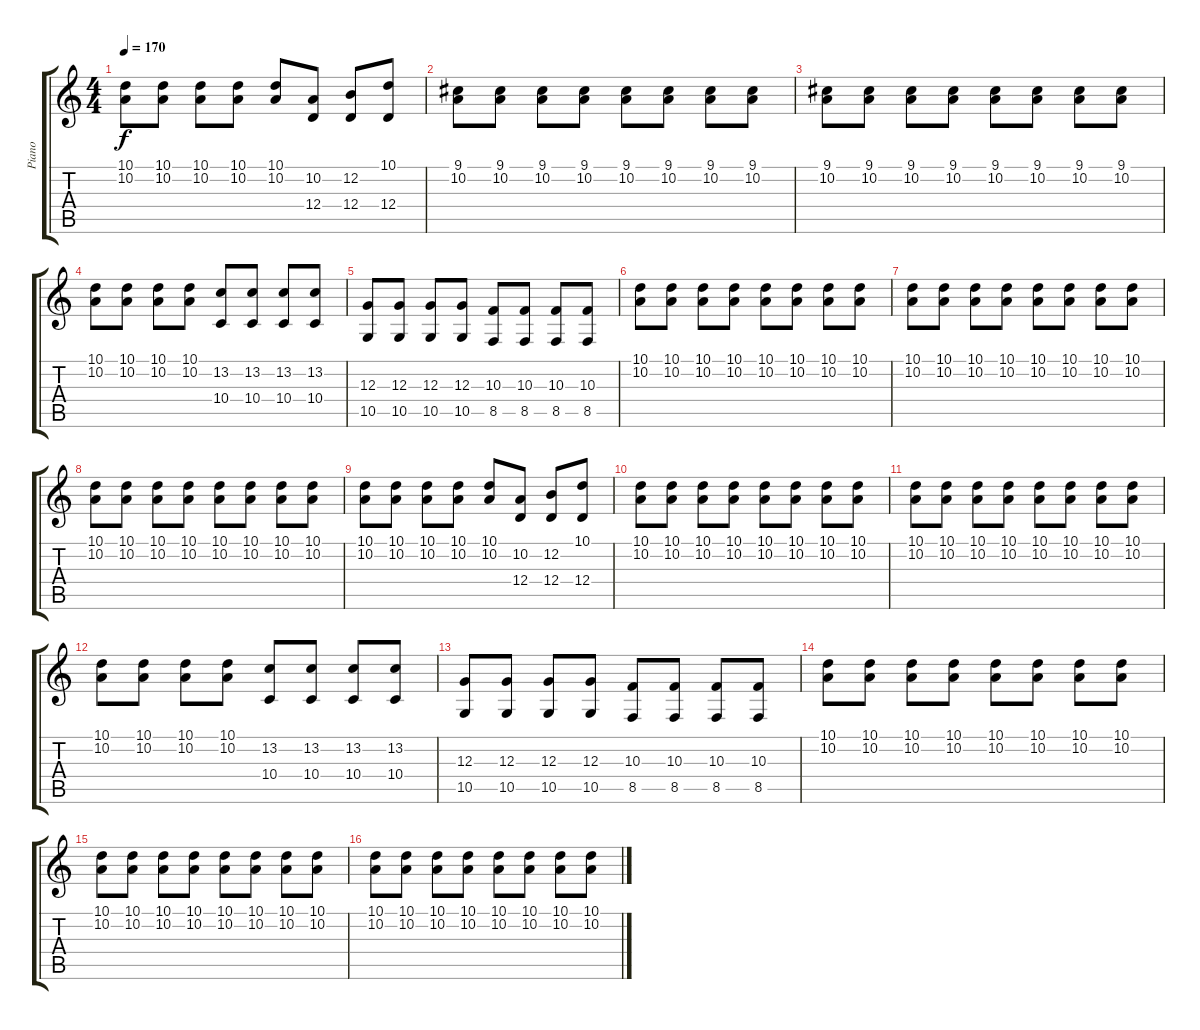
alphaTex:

\track ("Piano" "Piano") {instrument acousticgrandpiano}
\staff {score tabs}
\tuning (E4 B3 G3 D3 A2 E2) {hide}
\ts (4 4)
\tempo 170
\clef g2
\ks c
(10.1 10.2).8{dy f} (10.1 10.2).8 (10.1 10.2).8 (10.1 10.2).8 (10.1 10.2).8 (10.2 12.4).8 (12.2 12.4).8 (10.1 12.4).8 |
(9.1 10.2).8 (9.1 10.2).8 (9.1 10.2).8 (9.1 10.2).8 (9.1 10.2).8 (9.1 10.2).8 (9.1 10.2).8 (9.1 10.2).8 |
(9.1 10.2).8 (9.1 10.2).8 (9.1 10.2).8 (9.1 10.2).8 (9.1 10.2).8 (9.1 10.2).8 (9.1 10.2).8 (9.1 10.2).8 |
(10.1 10.2).8 (10.1 10.2).8 (10.1 10.2).8 (10.1 10.2).8 (13.2 10.4).8 (13.2 10.4).8 (13.2 10.4).8 (13.2 10.4).8 |
(12.3 10.5).8 (12.3 10.5).8 (12.3 10.5).8 (12.3 10.5).8 (10.3 8.5).8 (10.3 8.5).8 (10.3 8.5).8 (10.3 8.5).8 |
(10.1 10.2).8 (10.1 10.2).8 (10.1 10.2).8 (10.1 10.2).8 (10.1 10.2).8 (10.1 10.2).8 (10.1 10.2).8 (10.1 10.2).8 |
(10.1 10.2).8 (10.1 10.2).8 (10.1 10.2).8 (10.1 10.2).8 (10.1 10.2).8 (10.1 10.2).8 (10.1 10.2).8 (10.1 10.2).8 |
(10.1 10.2).8 (10.1 10.2).8 (10.1 10.2).8 (10.1 10.2).8 (10.1 10.2).8 (10.1 10.2).8 (10.1 10.2).8 (10.1 10.2).8 |
(10.1 10.2).8 (10.1 10.2).8 (10.1 10.2).8 (10.1 10.2).8 (10.1 10.2).8 (10.2 12.4).8 (12.2 12.4).8 (10.1 12.4).8 |
(10.1 10.2).8 (10.1 10.2).8 (10.1 10.2).8 (10.1 10.2).8 (10.1 10.2).8 (10.1 10.2).8 (10.1 10.2).8 (10.1 10.2).8 |
(10.1 10.2).8 (10.1 10.2).8 (10.1 10.2).8 (10.1 10.2).8 (10.1 10.2).8 (10.1 10.2).8 (10.1 10.2).8 (10.1 10.2).8 |
(10.1 10.2).8 (10.1 10.2).8 (10.1 10.2).8 (10.1 10.2).8 (13.2 10.4).8 (13.2 10.4).8 (13.2 10.4).8 (13.2 10.4).8 |
(12.3 10.5).8 (12.3 10.5).8 (12.3 10.5).8 (12.3 10.5).8 (10.3 8.5).8 (10.3 8.5).8 (10.3 8.5).8 (10.3 8.5).8 |
(10.1 10.2).8 (10.1 10.2).8 (10.1 10.2).8 (10.1 10.2).8 (10.1 10.2).8 (10.1 10.2).8 (10.1 10.2).8 (10.1 10.2).8 |
(10.1 10.2).8 (10.1 10.2).8 (10.1 10.2).8 (10.1 10.2).8 (10.1 10.2).8 (10.1 10.2).8 (10.1 10.2).8 (10.1 10.2).8 |
(10.1 10.2).8 (10.1 10.2).8 (10.1 10.2).8 (10.1 10.2).8 (10.1 10.2).8 (10.1 10.2).8 (10.1 10.2).8 (10.1 10.2).8
